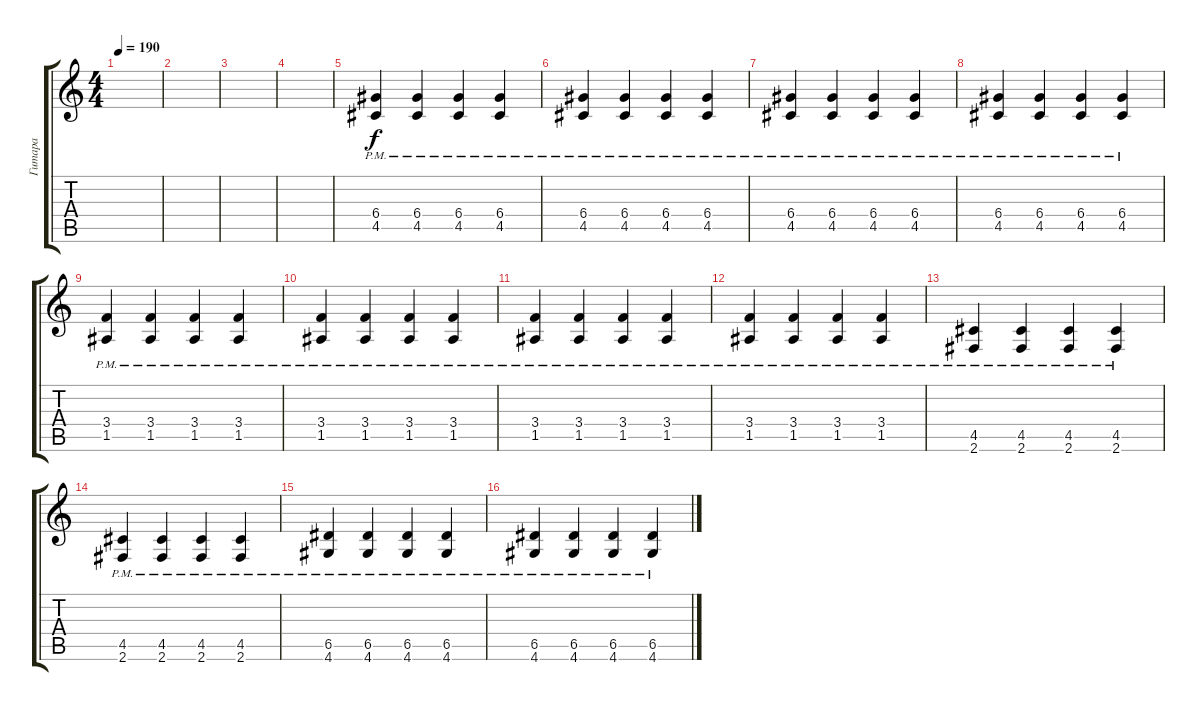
\track ("Гитара" "Гитара") {instrument distortionguitar}
\staff {score tabs}
\tuning (E4 B3 G3 D3 A2 E2) {hide}
\ts (4 4)
\tempo 190
\clef g2
\ks c
|
|
|
|
(6.4{pm} 4.5{pm}).4{volume 13} (6.4{pm} 4.5{pm}).4 (6.4{pm} 4.5{pm}).4 (6.4{pm} 4.5{pm}).4 |
(6.4{pm} 4.5{pm}).4 (6.4{pm} 4.5{pm}).4 (6.4{pm} 4.5{pm}).4 (6.4{pm} 4.5{pm}).4 |
(6.4{pm} 4.5{pm}).4 (6.4{pm} 4.5{pm}).4 (6.4{pm} 4.5{pm}).4 (6.4{pm} 4.5{pm}).4 |
(6.4{pm} 4.5{pm}).4 (6.4{pm} 4.5{pm}).4 (6.4{pm} 4.5{pm}).4 (6.4{pm} 4.5{pm}).4 |
(3.4{pm} 1.5{pm}).4 (3.4{pm} 1.5{pm}).4 (3.4{pm} 1.5{pm}).4 (3.4{pm} 1.5{pm}).4 |
(3.4{pm} 1.5{pm}).4 (3.4{pm} 1.5{pm}).4 (3.4{pm} 1.5{pm}).4 (3.4{pm} 1.5{pm}).4 |
(3.4{pm} 1.5{pm}).4 (3.4{pm} 1.5{pm}).4 (3.4{pm} 1.5{pm}).4 (3.4{pm} 1.5{pm}).4 |
(3.4{pm} 1.5{pm}).4 (3.4{pm} 1.5{pm}).4 (3.4{pm} 1.5{pm}).4 (3.4{pm} 1.5{pm}).4 |
(4.5{pm} 2.6{pm}).4 (4.5{pm} 2.6{pm}).4 (4.5{pm} 2.6{pm}).4 (4.5{pm} 2.6{pm}).4 |
(4.5{pm} 2.6{pm}).4 (4.5{pm} 2.6{pm}).4 (4.5{pm} 2.6{pm}).4 (4.5{pm} 2.6{pm}).4 |
(6.5{pm} 4.6{pm}).4 (6.5{pm} 4.6{pm}).4 (6.5{pm} 4.6{pm}).4 (6.5{pm} 4.6{pm}).4 |
(6.5{pm} 4.6{pm}).4 (6.5{pm} 4.6{pm}).4 (6.5{pm} 4.6{pm}).4 (6.5{pm} 4.6{pm}).4
